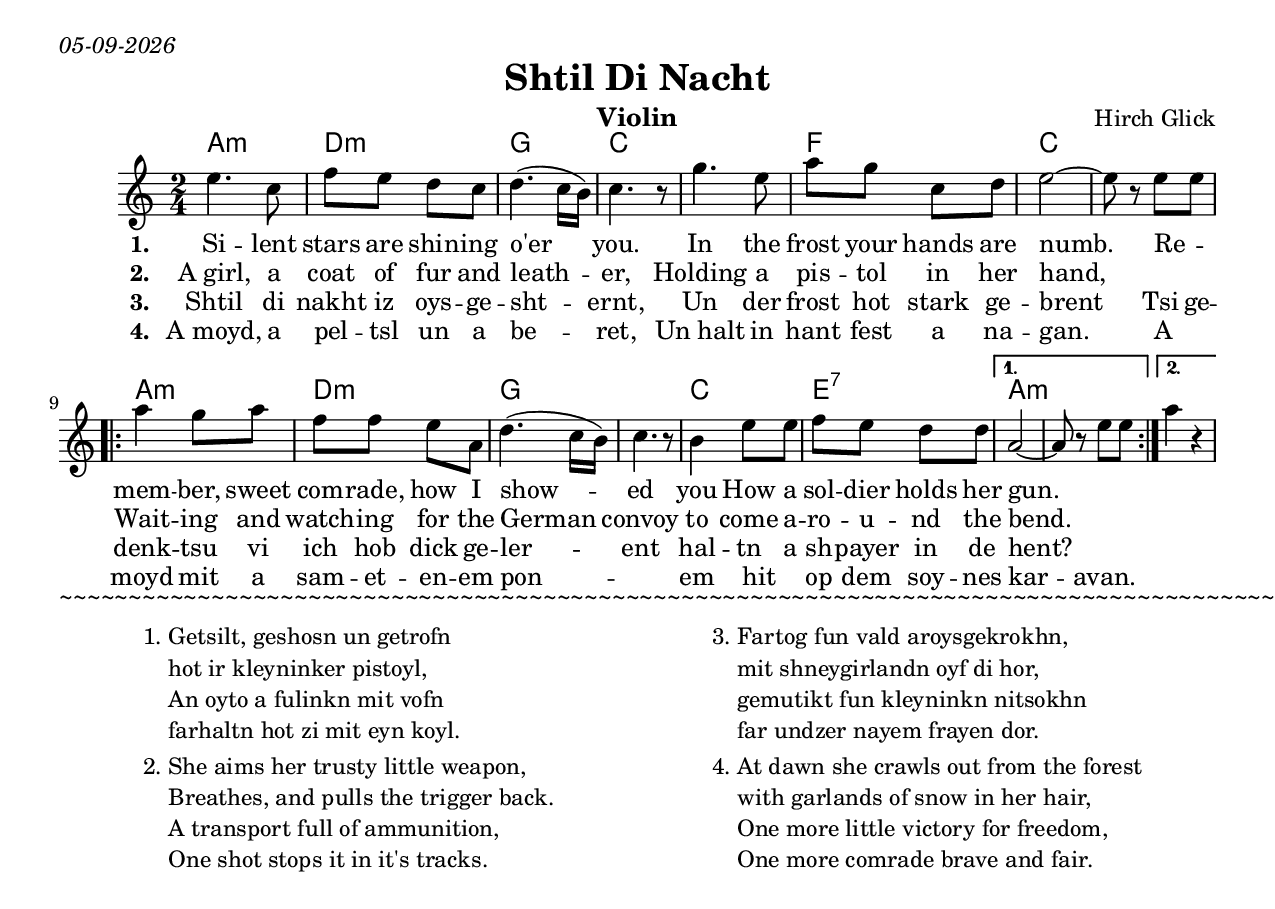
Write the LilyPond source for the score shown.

\version "2.20.0"
\include "english.ly"
\paper{
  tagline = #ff
  print-all-headers = ##t
  #(set-paper-size "letter")
}
date = #(strftime "%d-%m-%Y" (localtime (current-time)))

\markup{ \italic{ \date }  }

%\markup{ Got something to say? }

global = {
  \clef treble
  \key d \minor
  \time 2/4
  \set Score.markFormatter = #format-mark-box-alphabet
}

%#################################### Melody ########################
%melody =  \transpose c d \relative c' {  %transpose for clarinet
melody = \relative c'' {
  \global
  %\partial 4 g4    %lead in notes

  a4. f8
  bf8 a g f
  g4.(f16 e)
  f4. r8

  c'4. a8
  d8 c f, g
  a2~
  a8 r a a

  \repeat volta 2{
    d4 c8 d
    bf8 bf a d,
    g4.(f16 e)
    f4. r8
    e4 a8 a
    %c8 bf a g|
    bf8 a g g
  }
  \alternative{
    {d2~ d8 r8 a'8 a8}
    {d4 r}
  }

}
%################################# Lyrics #####################
\addlyrics{
  \set stanza = #"1. "
  Si -- lent stars are shin -- ing o'er you.
  In the frost your hands are numb.
  Re -- _ mem -- ber, sweet com -- rade, how I show -- ed you
  How a sol -- dier holds her gun.
}
\addlyrics {
  \set stanza = #"2. "
  A_girl, a coat of fur and leath -- er,
  Holding a pis -- tol in her hand,
  _ _ Wait -- ing and watch -- ing for the German
  convoy to come a -- ro -- u -- nd the bend.
}

\addlyrics{ \set stanza = #"3. "
            Shtil di nakht iz oys -- ge -- sht -- ernt,
            Un der frost hot stark ge -- brent
            Tsi ge -- denk -- tsu vi ich hob dick ge -- ler -- ent
            hal -- tn a sh -- payer in de hent?
}
\addlyrics{ \set stanza = #"4. "
            A_moyd, a pel -- tsl un a be -- ret,
            Un_halt in hant fest a na -- gan.
            A _  moyd mit a sam -- et -- en -- em pon -- _ em
            hit _ op dem soy -- nes kar -- avan.
}
%################################# Chords #######################
harmonies = \chordmode {
  d2:m
  g2:m
  c2
  f2*2
  bf2
  f4*4


  d2:m
  g2:m
  c2*2
  f2
  a2:7
  d2:m

}

\score {
  % transpose score below
  \transpose d a
  <<
    \new ChordNames {
      \set chordChanges = ##f
      \harmonies
    }
    \new Staff   \melody
  >>
  \header{
    title= "Shtil Di Nacht"
    subtitle=""
    composer= "Hirch Glick"
    instrument = "Violin"
    arranger= ""
  }
  \midi{\tempo 4 = 120}
  \layout{indent = 1.0\cm}
}

\markup{~~~~~~~~~~~~~~~~~~~~~~~~~~~~~~~~~~~~~~~~~~~~~~~~~~~~~~~~~~~~~~~~~~~~~~~~~~~~~~~~~~~~~~~~ }
\markup{}
\markup{}
% more verses:
\markup{}
\markup {
  % \font-size #2
  \fill-line {
    \hspace #0.1 % distance from left margin
    \column {
      \line { "1."
              \column {
                "Getsilt, geshosn un getrofn"
                "hot ir kleyninker pistoyl,"
                "An oyto a fulinkn mit vofn"
                "farhaltn hot zi mit eyn koyl."
              }
      }
      \hspace #0.2 % vertical distance between verses
      \line { "2."
              \column {
                "She aims her trusty little weapon,"
                "Breathes, and pulls the trigger back."
                "A transport full of ammunition,"
                "One shot stops it in it's tracks."
              }
      }
    }
    \hspace #0.1  % horiz. distance between columns
    \column {
      \line { "3."
              \column {
                "Fartog fun vald aroysgekrokhn,"
                "mit shneygirlandn oyf di hor,"
                "gemutikt fun kleyninkn nitsokhn"
                "far undzer nayem frayen dor. "
                ""
              }
      }
      \hspace #0.2 % distance between verses
      \line { "4."
              \column {
                "At dawn she crawls out from the forest"
                "with garlands of snow in her hair,"
                "One more little victory for freedom,"
                "One more comrade brave and fair."
              }
      }
    }
    \hspace #0.1 % distance to right margin
  }
}

%}
